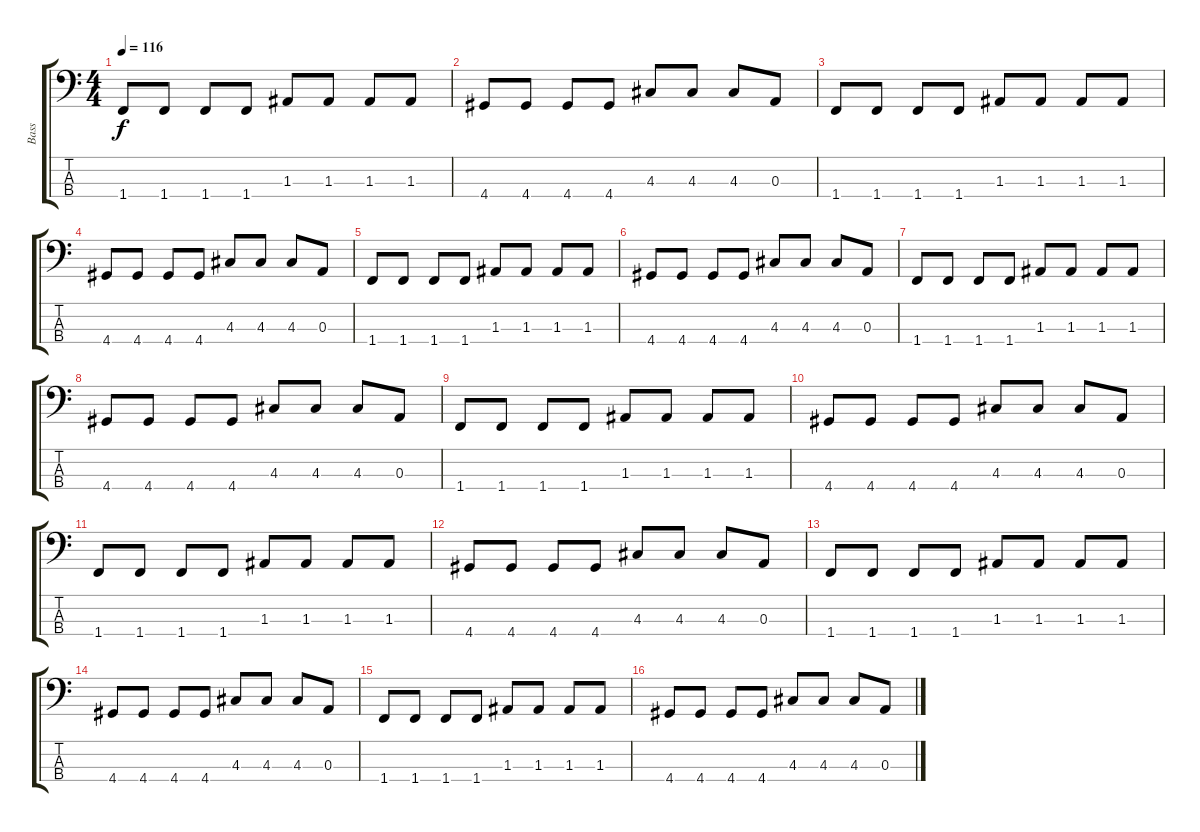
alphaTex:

\track ("Bass" "Bass") {instrument electricbassfinger}
\staff {score tabs}
\tuning (G2 D2 A1 E1) {hide}
\ts (4 4)
\tempo 116
\clef f4
\ks c
1.4.8{dy f} 1.4.8 1.4.8 1.4.8 1.3.8 1.3.8 1.3.8 1.3.8 |
4.4.8 4.4.8 4.4.8 4.4.8 4.3.8 4.3.8 4.3.8 0.3.8 |
1.4.8 1.4.8 1.4.8 1.4.8 1.3.8 1.3.8 1.3.8 1.3.8 |
4.4.8 4.4.8 4.4.8 4.4.8 4.3.8 4.3.8 4.3.8 0.3.8 |
1.4.8 1.4.8 1.4.8 1.4.8 1.3.8 1.3.8 1.3.8 1.3.8 |
4.4.8 4.4.8 4.4.8 4.4.8 4.3.8 4.3.8 4.3.8 0.3.8 |
1.4.8 1.4.8 1.4.8 1.4.8 1.3.8 1.3.8 1.3.8 1.3.8 |
4.4.8 4.4.8 4.4.8 4.4.8 4.3.8 4.3.8 4.3.8 0.3.8 |
1.4.8 1.4.8 1.4.8 1.4.8 1.3.8 1.3.8 1.3.8 1.3.8 |
4.4.8 4.4.8 4.4.8 4.4.8 4.3.8 4.3.8 4.3.8 0.3.8 |
1.4.8 1.4.8 1.4.8 1.4.8 1.3.8 1.3.8 1.3.8 1.3.8 |
4.4.8 4.4.8 4.4.8 4.4.8 4.3.8 4.3.8 4.3.8 0.3.8 |
1.4.8 1.4.8 1.4.8 1.4.8 1.3.8 1.3.8 1.3.8 1.3.8 |
4.4.8 4.4.8 4.4.8 4.4.8 4.3.8 4.3.8 4.3.8 0.3.8 |
1.4.8 1.4.8 1.4.8 1.4.8 1.3.8 1.3.8 1.3.8 1.3.8 |
4.4.8 4.4.8 4.4.8 4.4.8 4.3.8 4.3.8 4.3.8 0.3.8
